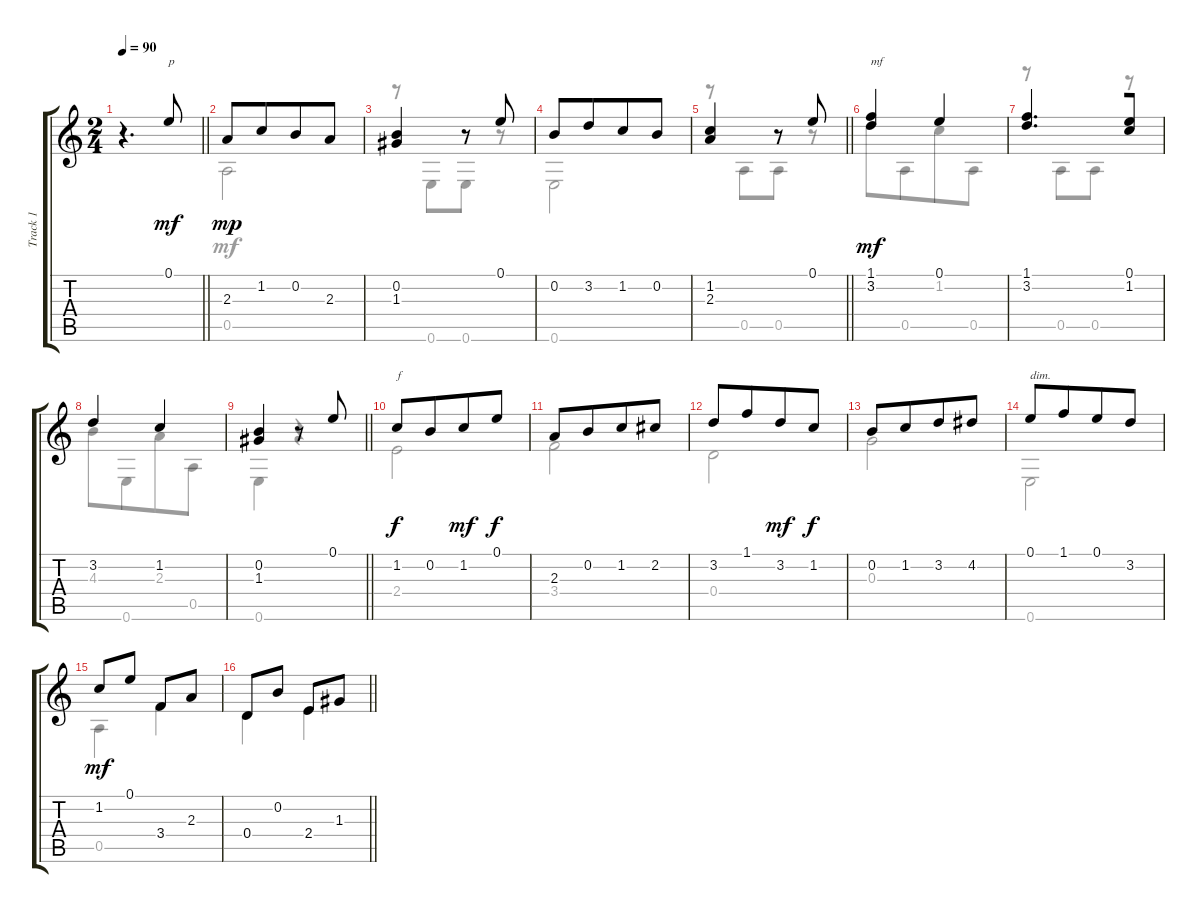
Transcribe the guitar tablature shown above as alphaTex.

\track ("Track 1" "Track 1") {instrument acousticguitarsteel}
\staff {score tabs}
\tuning (E4 B3 G3 D3 A2 E2) {hide}
\voice
\ts (2 4)
\tempo 90
\clef g2
\barLineRight lightlight
\ks aminor
r.4{d dy mf instrument acousticguitarsteel} 0.1.8{txt "p" beam Up} |
2.3.8{dy mp} 1.2.8{beam merge} 0.2.8 2.3.8 |
(0.2 1.3).4 r.8 0.1.8 |
0.2.8 3.2.8{beam merge} 1.2.8 0.2.8 |
\barLineRight lightlight
(1.2 2.3).4 r.8{beam merge} 0.1.8 |
(1.1 3.2).4{txt "mf" dy mf} 0.1.4 |
(1.1 3.2).4{d beam merge} (0.1 1.2).8 |
3.2.4 1.2.4 |
\barLineRight lightlight
(0.2 1.3).4 r.8 0.1.8 |
1.2.8{txt "f" dy f} 0.2.8{beam merge} 1.2.8{dy mf} 0.1.8{dy f} |
2.3.8 0.2.8{beam merge} 1.2.8 2.2.8 |
3.2.8 1.1.8{beam merge} 3.2.8{dy mf} 1.2.8{dy f} |
0.2.8 1.2.8{beam merge} 3.2.8 4.2.8 |
0.1.8{txt "dim." volume 8} 1.1.8{beam merge} 0.1.8 3.2.8 |
1.2.8{dy mf} 0.1.8 3.4.8 2.3.8 |
\barLineRight lightlight
0.4.8 0.2.8 2.4.8 1.3.8
\voice
\clef g2
\ottava regular
\simile none
\barLineRight lightlight
\ks aminor
|
0.5.2 |
r.8 0.6.8{beam merge} 0.6.8 r.8 |
0.6.2 |
\barLineRight lightlight
r.8 0.5.8{beam merge} 0.5.8 r.8 |
3.2.8{dy mf} 0.5.8{beam merge} 1.2.8 0.5.8 |
r.8 0.5.8{beam merge} 0.5.8 r.8 |
4.3.8 0.6.8{beam merge} 2.3.8 0.5.8 |
\barLineRight lightlight
0.6.4 r.4 |
2.4.2{dy f} |
3.4.2 |
0.4.2 |
0.3.2 |
0.6.2 |
0.5.4{dy mf} 3.4.4 |
\barLineRight lightlight
0.4.4 2.4.4
